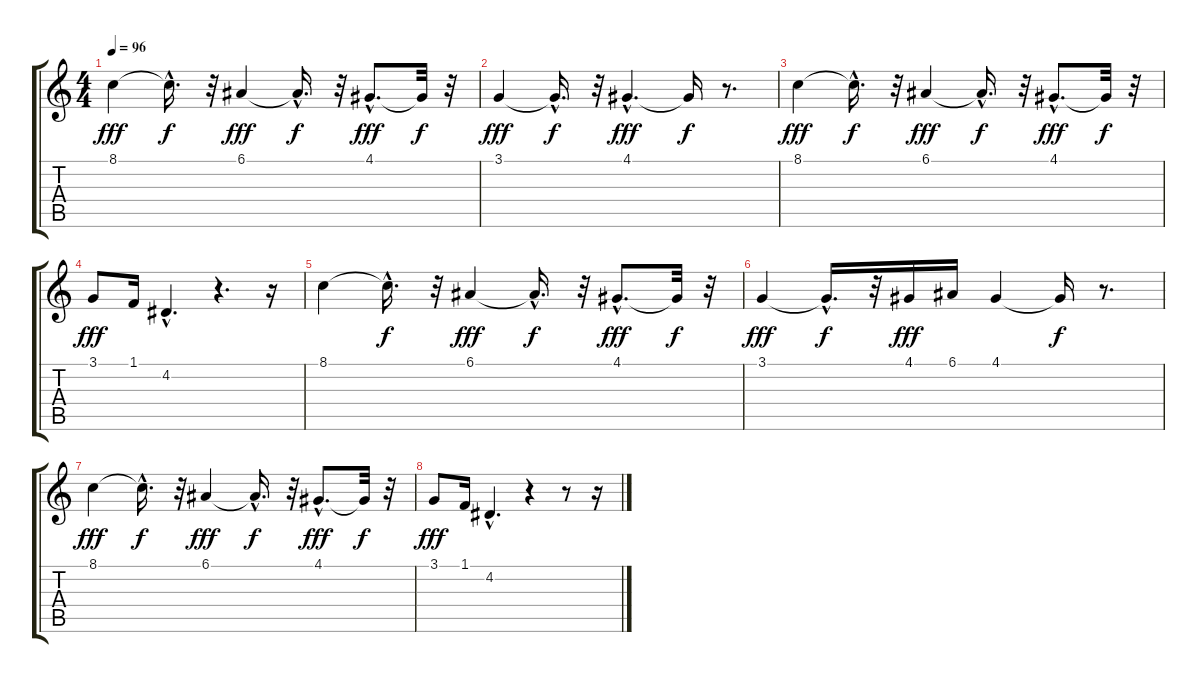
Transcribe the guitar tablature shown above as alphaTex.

\track "" {instrument acousticgrandpiano}
\staff {score tabs}
\tuning (E4 B3 G3 D3 A2 E2) {hide}
\ts (4 4)
\tempo 96
\clef g2
\ks c
8.1.4{dy fff volume 14} 8.1{hac t}.16{d dy f} r.32 6.1.4{dy fff volume 13} 6.1{hac t}.16{d dy f} r.32 4.1{hac}.8{d dy fff volume 12} 4.1{t}.32{dy f} r.32 |
3.1.4{dy fff volume 12} 3.1{hac t}.16{d dy f} r.32 4.1{hac}.4{d dy fff volume 11} 4.1{t}.16{dy f} r.8{d} |
8.1.4{dy fff volume 10} 8.1{hac t}.16{d dy f} r.32 6.1.4{dy fff volume 10} 6.1{hac t}.16{d dy f} r.32 4.1{hac}.8{d dy fff volume 9} 4.1{t}.32{dy f} r.32 |
3.1.8{dy fff volume 9} 1.1.16{volume 8} 4.2{hac}.4{d volume 8} r.4{d} r.16 |
8.1.4{volume 7} 8.1{hac t}.16{d dy f} r.32 6.1.4{dy fff volume 6} 6.1{hac t}.16{d dy f} r.32 4.1{hac}.8{d dy fff volume 6} 4.1{t}.32{dy f} r.32 |
3.1.4{dy fff volume 5} 3.1{hac t}.16{d dy f} r.32 4.1.16{dy fff volume 4} 6.1.16{volume 4} 4.1.4{volume 4} 4.1{t}.16{dy f} r.8{d} |
8.1.4{dy fff volume 3} 8.1{hac t}.16{d dy f} r.32 6.1.4{dy fff volume 3} 6.1{hac t}.16{d dy f} r.32 4.1{hac}.8{d dy fff volume 2} 4.1{t}.32{dy f} r.32 |
3.1.8{dy fff volume 2} 1.1.16{volume 2} 4.2{hac}.4{d volume 1} r.4 r.8 r.16
